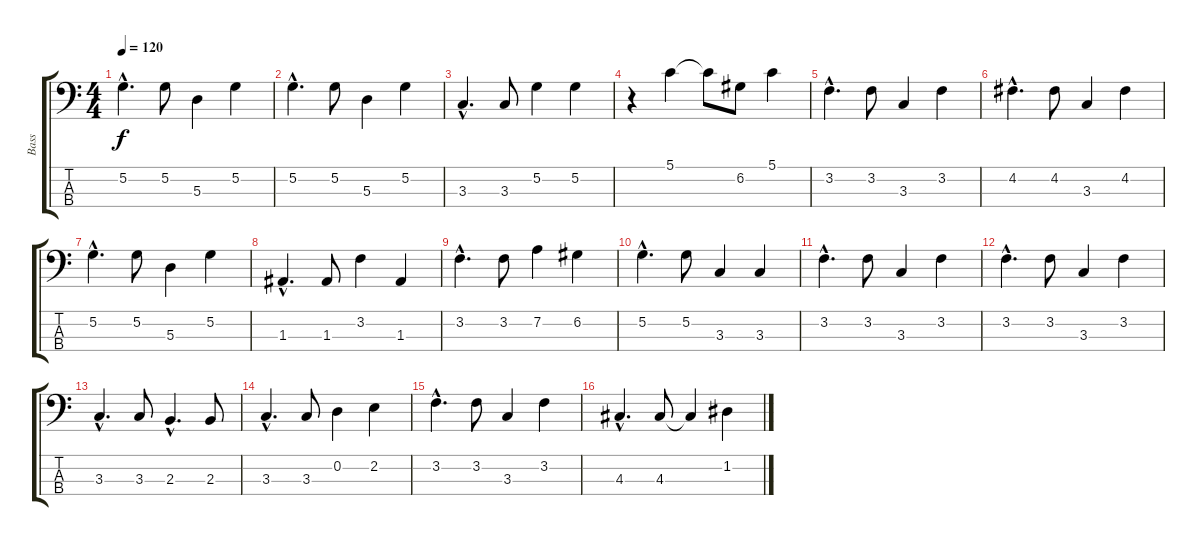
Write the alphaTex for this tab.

\track ("Bass" "Bass") {instrument electricbassfinger}
\staff {score tabs}
\tuning (G2 D2 A1 E1) {hide}
\ts (4 4)
\tempo 120
\clef f4
\ks c
5.2{hac}.4{d dy f} 5.2.8 5.3.4 5.2.4 |
5.2{hac}.4{d} 5.2.8 5.3.4 5.2.4 |
3.3{hac}.4{d} 3.3.8 5.2.4 5.2.4 |
r.4 5.1.4 5.1{t}.8 6.2.8 5.1.4 |
3.2{hac}.4{d} 3.2.8 3.3.4 3.2.4 |
4.2{hac}.4{d} 4.2.8 3.3.4 4.2.4 |
5.2{hac}.4{d} 5.2.8 5.3.4 5.2.4 |
1.3{hac}.4{d} 1.3.8 3.2.4 1.3.4 |
3.2{hac}.4{d} 3.2.8 7.2.4 6.2.4 |
5.2{hac}.4{d} 5.2.8 3.3.4 3.3.4 |
3.2{hac}.4{d} 3.2.8 3.3.4 3.2.4 |
3.2{hac}.4{d} 3.2.8 3.3.4 3.2.4 |
3.3{hac}.4{d} 3.3.8 2.3{hac}.4{d} 2.3.8 |
3.3{hac}.4{d} 3.3.8 0.2.4 2.2.4 |
3.2{hac}.4{d} 3.2.8 3.3.4 3.2.4 |
4.3{hac}.4{d} 4.3.8 4.3{t}.4 1.2.4
